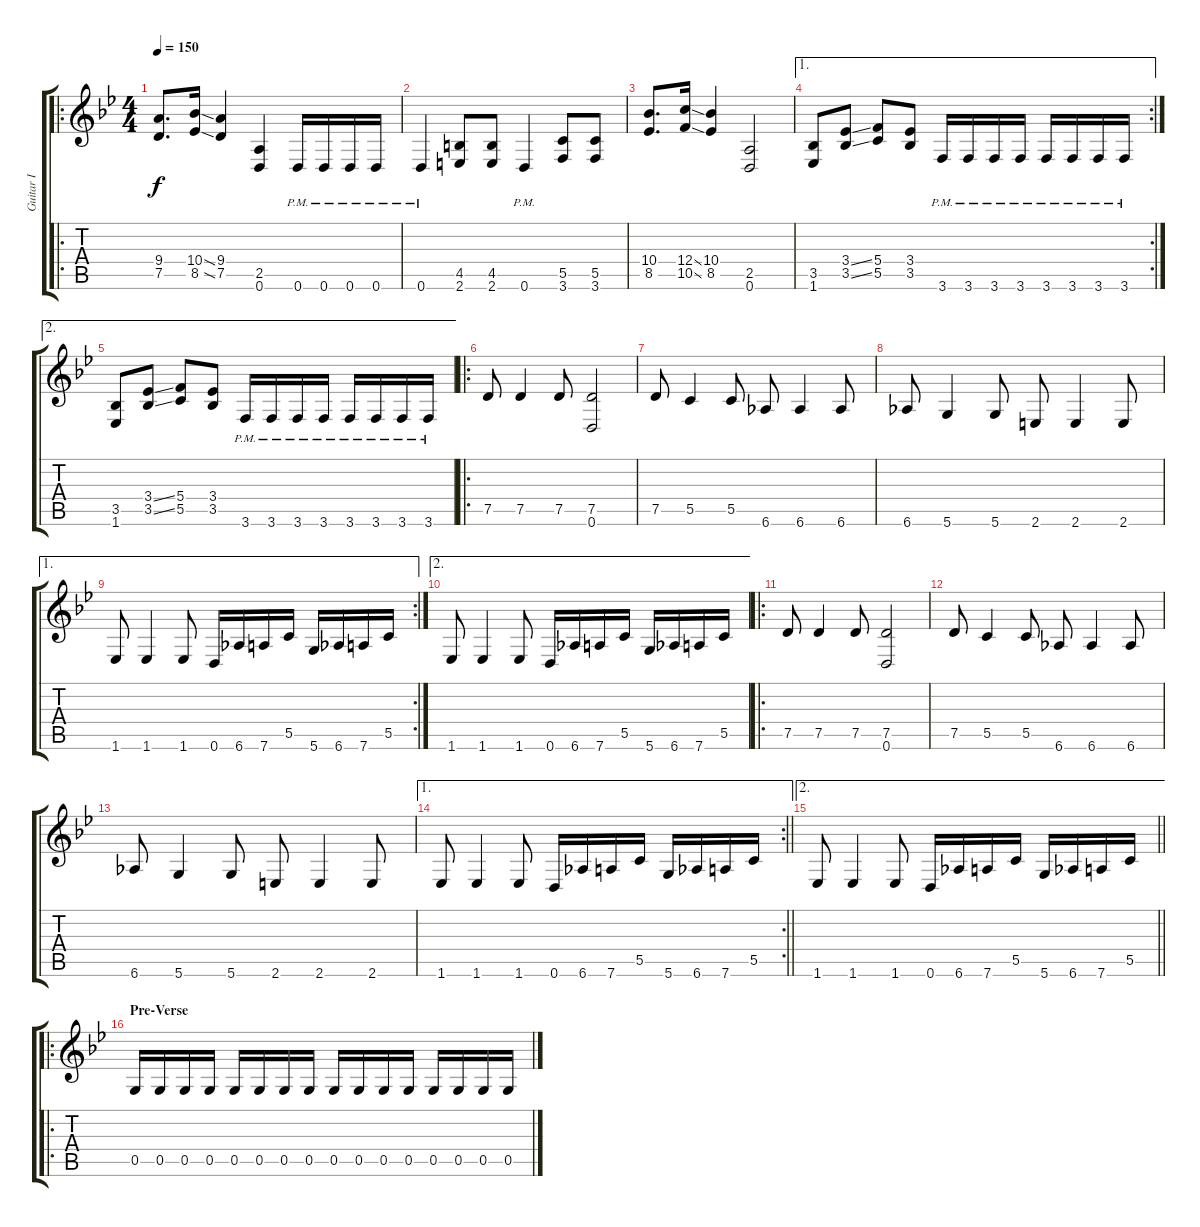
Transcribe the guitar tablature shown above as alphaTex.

\track ("Guitar I" "Guitar I") {instrument distortionguitar}
\staff {score tabs}
\tuning (D4 A3 F3 C3 G2 D2) {hide}
\ro
\ts (4 4)
\tempo 150
\clef g2
\ks gminor
(9.4 7.5).8{d dy f} (10.4{ss} 8.5{ss}).16 (9.4 7.5).4 (2.5 0.6).4 0.6{pm}.16 0.6{pm}.16 0.6{pm}.16 0.6{pm}.16 |
0.6{pm}.4 (4.5 2.6).8 (4.5 2.6).8 0.6{pm}.4 (5.5 3.6).8 (5.5 3.6).8 |
(10.4 8.5).8{d} (12.4{ss} 10.5{ss}).16 (10.4 8.5).4 (2.5 0.6).2 |
\ae 1
\rc 2
(3.5 1.6).8 (3.4{ss} 3.5{ss}).8 (5.4 5.5).8 (3.4 3.5).8 3.6{pm}.16 3.6{pm}.16 3.6{pm}.16 3.6{pm}.16 3.6{pm}.16 3.6{pm}.16 3.6{pm}.16 3.6{pm}.16 |
\ae 2
(3.5 1.6).8 (3.4{ss} 3.5{ss}).8 (5.4 5.5).8 (3.4 3.5).8 3.6{pm}.16 3.6{pm}.16 3.6{pm}.16 3.6{pm}.16 3.6{pm}.16 3.6{pm}.16 3.6{pm}.16 3.6{pm}.16 |
\ro
7.5.8 7.5.4 7.5.8 (7.5 0.6).2 |
7.5.8 5.5.4 5.5.8 6.6.8 6.6.4 6.6.8 |
6.6.8 5.6.4 5.6.8 2.6.8 2.6.4 2.6.8 |
\ae 1
\rc 2
1.6.8 1.6.4 1.6.8 0.6.16 6.6.16 7.6.16 5.5.16 5.6.16 6.6.16 7.6.16 5.5.16 |
\ae 2
1.6.8 1.6.4 1.6.8 0.6.16 6.6.16 7.6.16 5.5.16 5.6.16 6.6.16 7.6.16 5.5.16 |
\ro
7.5.8 7.5.4 7.5.8 (7.5 0.6).2 |
7.5.8 5.5.4 5.5.8 6.6.8 6.6.4 6.6.8 |
6.6.8 5.6.4 5.6.8 2.6.8 2.6.4 2.6.8 |
\ae 1
\rc 2
\barLineRight lightlight
1.6.8 1.6.4 1.6.8 0.6.16 6.6.16 7.6.16 5.5.16 5.6.16 6.6.16 7.6.16 5.5.16 |
\ae 2
\barLineRight lightlight
1.6.8 1.6.4 1.6.8 0.6.16 6.6.16 7.6.16 5.5.16 5.6.16 6.6.16 7.6.16 5.5.16 |
\ro
\section ("" "Pre-Verse")
0.5.16 0.5.16 0.5.16 0.5.16 0.5.16 0.5.16 0.5.16 0.5.16 0.5.16 0.5.16 0.5.16 0.5.16 0.5.16 0.5.16 0.5.16 0.5.16
